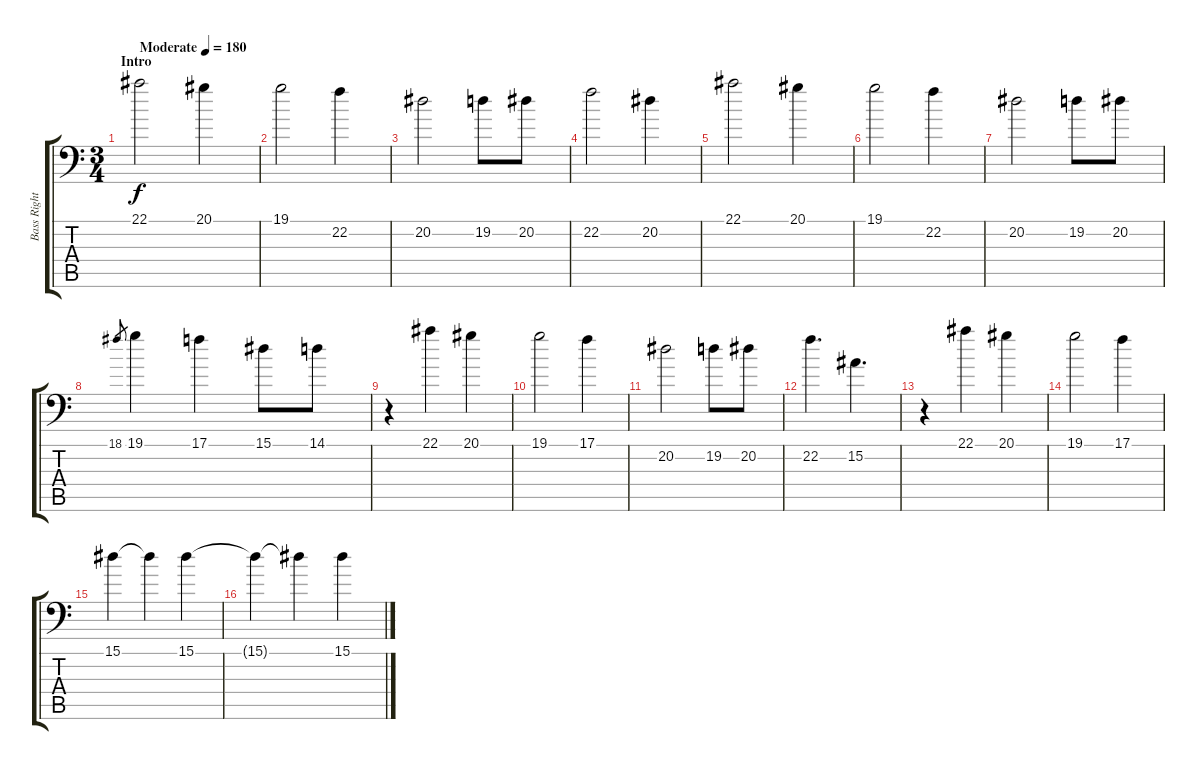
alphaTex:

\track ("Bass Right" "Bass Right") {instrument electricbassfinger}
\staff {score tabs}
\tuning (C3 G2 D2 A1 E1 B0) {hide}
\ts (3 4)
\section ("" "Intro")
\tempo (180 "Moderate")
\clef f4
\ks c
22.1.2{dy f instrument electricbassfinger} 20.1.4 |
19.1.2 22.2.4 |
20.2.2 19.2.8 20.2.8 |
22.2.2 20.2.4 |
22.1.2 20.1.4 |
19.1.2 22.2.4 |
20.2.2 19.2.8 20.2.8 |
18.1.8{gr} 19.1.4 17.1.4 15.1.8 14.1.8 |
r.4 22.1.4 20.1.4 |
19.1.2 17.1.4 |
20.2.2 19.2.8 20.2.8 |
22.2.4{d} 15.2.4{d} |
r.4 22.1.4 20.1.4 |
19.1.2 17.1.4 |
15.1.4 15.1{t}.4 15.1.4 |
15.1{t}.4 15.1{t}.4 15.1.4
